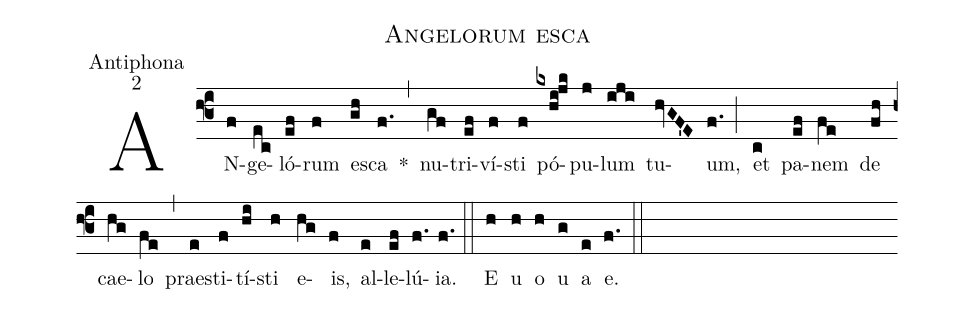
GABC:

name:Angelorum esca;
office-part:Antiphona;
mode:2;
%%
(f3) AN(f)ge(ec)ló(ef)rum(f) e(gh)sca(f.) *(,) nu(gf)tri(ef)ví(f)sti(f) pó(kxhi!jk)pu(j)lum(iji) tu(hvGF'E)um,(f.) (;) et(c) pa(ef)nem(fe) de(fh) cae(hg)lo(fe) (,) prae(e)sti(f)tí(hi)sti(h) e(hg)is,(f) al(e)le(ef)lú(f.){ia}.(f.) (::) <eu>E(h) u(h) o(h) u(g) a(e) e.</eu>(f.) (::)
